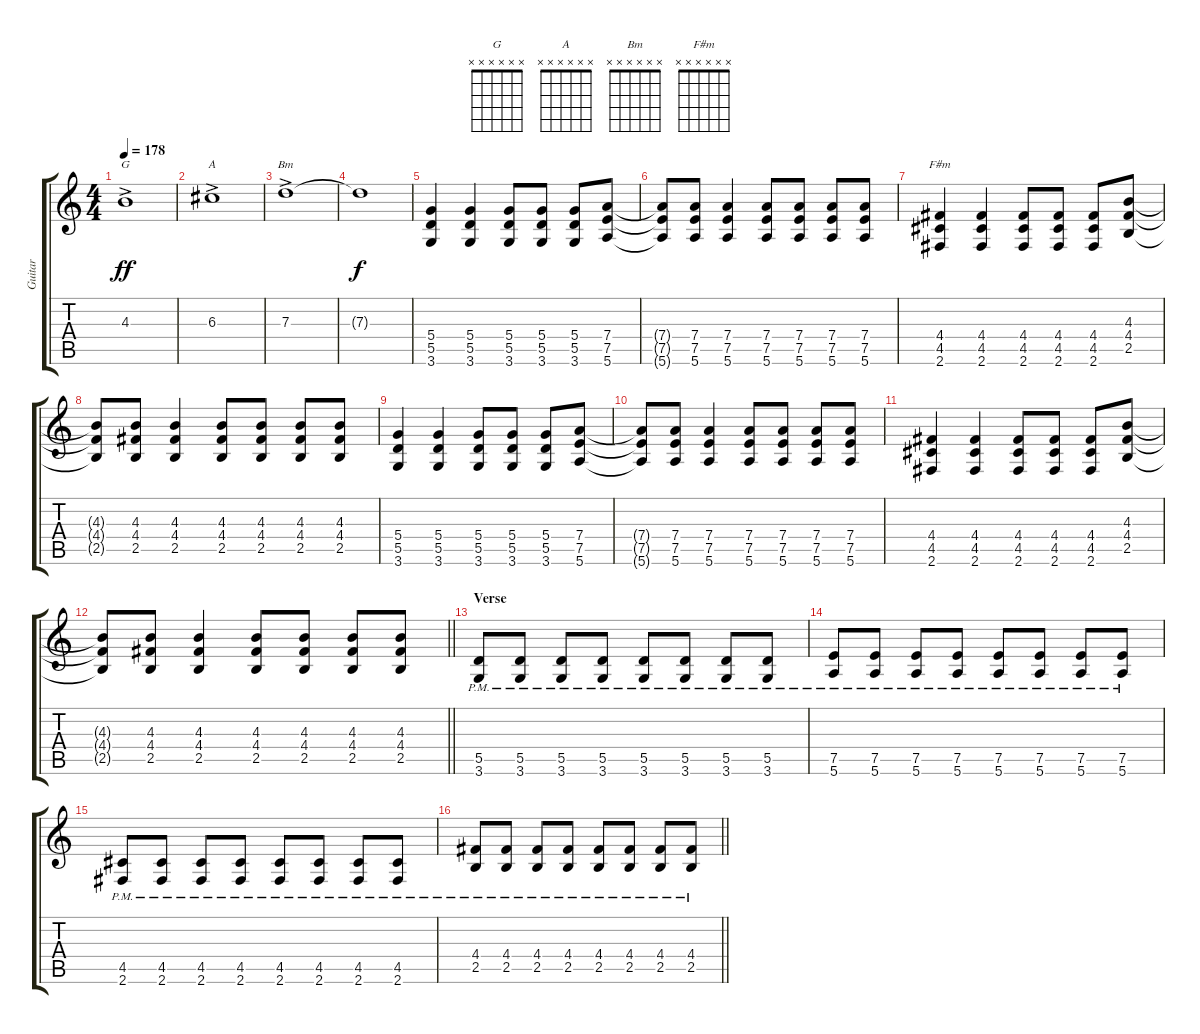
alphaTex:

\track ("Guitar" "Guitar") {instrument distortionguitar}
\staff {score tabs}
\tuning (E4 B3 G3 D3 A2 E2) {hide}
\chord ("G" x x x x x x)
\chord ("A" x x x x x x)
\chord ("Bm" x x x x x x)
\chord ("F#m" x x x x x x)
\ts (4 4)
\tempo 178
\clef g2
\ks c
4.3{ac}.1{ch "G" dy ff} |
6.3{ac}.1{ch "A"} |
7.3{ac}.1{ch "Bm"} |
7.3{t}.1{dy f} |
(5.4 5.5 3.6).4 (5.4 5.5 3.6).4 (5.4 5.5 3.6).8 (5.4 5.5 3.6).8 (5.4 5.5 3.6).8 (7.4 7.5 5.6).8 |
(7.4{t} 7.5{t} 5.6{t}).8 (7.4 7.5 5.6).8 (7.4 7.5 5.6).4 (7.4 7.5 5.6).8 (7.4 7.5 5.6).8 (7.4 7.5 5.6).8 (7.4 7.5 5.6).8 |
(4.4 4.5 2.6).4{ch "F#m"} (4.4 4.5 2.6).4 (4.4 4.5 2.6).8 (4.4 4.5 2.6).8 (4.4 4.5 2.6).8 (4.3 4.4 2.5).8 |
(4.3{t} 4.4{t} 2.5{t}).8 (4.3 4.4 2.5).8 (4.3 4.4 2.5).4 (4.3 4.4 2.5).8 (4.3 4.4 2.5).8 (4.3 4.4 2.5).8 (4.3 4.4 2.5).8 |
(5.4 5.5 3.6).4 (5.4 5.5 3.6).4 (5.4 5.5 3.6).8 (5.4 5.5 3.6).8 (5.4 5.5 3.6).8 (7.4 7.5 5.6).8 |
(7.4{t} 7.5{t} 5.6{t}).8 (7.4 7.5 5.6).8 (7.4 7.5 5.6).4 (7.4 7.5 5.6).8 (7.4 7.5 5.6).8 (7.4 7.5 5.6).8 (7.4 7.5 5.6).8 |
(4.4 4.5 2.6).4 (4.4 4.5 2.6).4 (4.4 4.5 2.6).8 (4.4 4.5 2.6).8 (4.4 4.5 2.6).8 (4.3 4.4 2.5).8 |
\barLineRight lightlight
(4.3{t} 4.4{t} 2.5{t}).8 (4.3 4.4 2.5).8 (4.3 4.4 2.5).4 (4.3 4.4 2.5).8 (4.3 4.4 2.5).8 (4.3 4.4 2.5).8 (4.3 4.4 2.5).8 |
\section ("" "Verse")
(5.5{pm} 3.6{pm}).8 (5.5{pm} 3.6{pm}).8 (5.5{pm} 3.6{pm}).8 (5.5{pm} 3.6{pm}).8 (5.5{pm} 3.6{pm}).8 (5.5{pm} 3.6{pm}).8 (5.5{pm} 3.6{pm}).8 (5.5{pm} 3.6{pm}).8 |
(7.5{pm} 5.6{pm}).8 (7.5{pm} 5.6{pm}).8 (7.5{pm} 5.6{pm}).8 (7.5{pm} 5.6{pm}).8 (7.5{pm} 5.6{pm}).8 (7.5{pm} 5.6{pm}).8 (7.5{pm} 5.6{pm}).8 (7.5{pm} 5.6{pm}).8 |
(4.5{pm} 2.6{pm}).8 (4.5{pm} 2.6{pm}).8 (4.5{pm} 2.6{pm}).8 (4.5{pm} 2.6{pm}).8 (4.5{pm} 2.6{pm}).8 (4.5{pm} 2.6{pm}).8 (4.5{pm} 2.6{pm}).8 (4.5{pm} 2.6{pm}).8 |
\barLineRight lightlight
(4.4{pm} 2.5{pm}).8 (4.4{pm} 2.5{pm}).8 (4.4{pm} 2.5{pm}).8 (4.4{pm} 2.5{pm}).8 (4.4{pm} 2.5{pm}).8 (4.4{pm} 2.5{pm}).8 (4.4{pm} 2.5{pm}).8 (4.4{pm} 2.5{pm}).8
